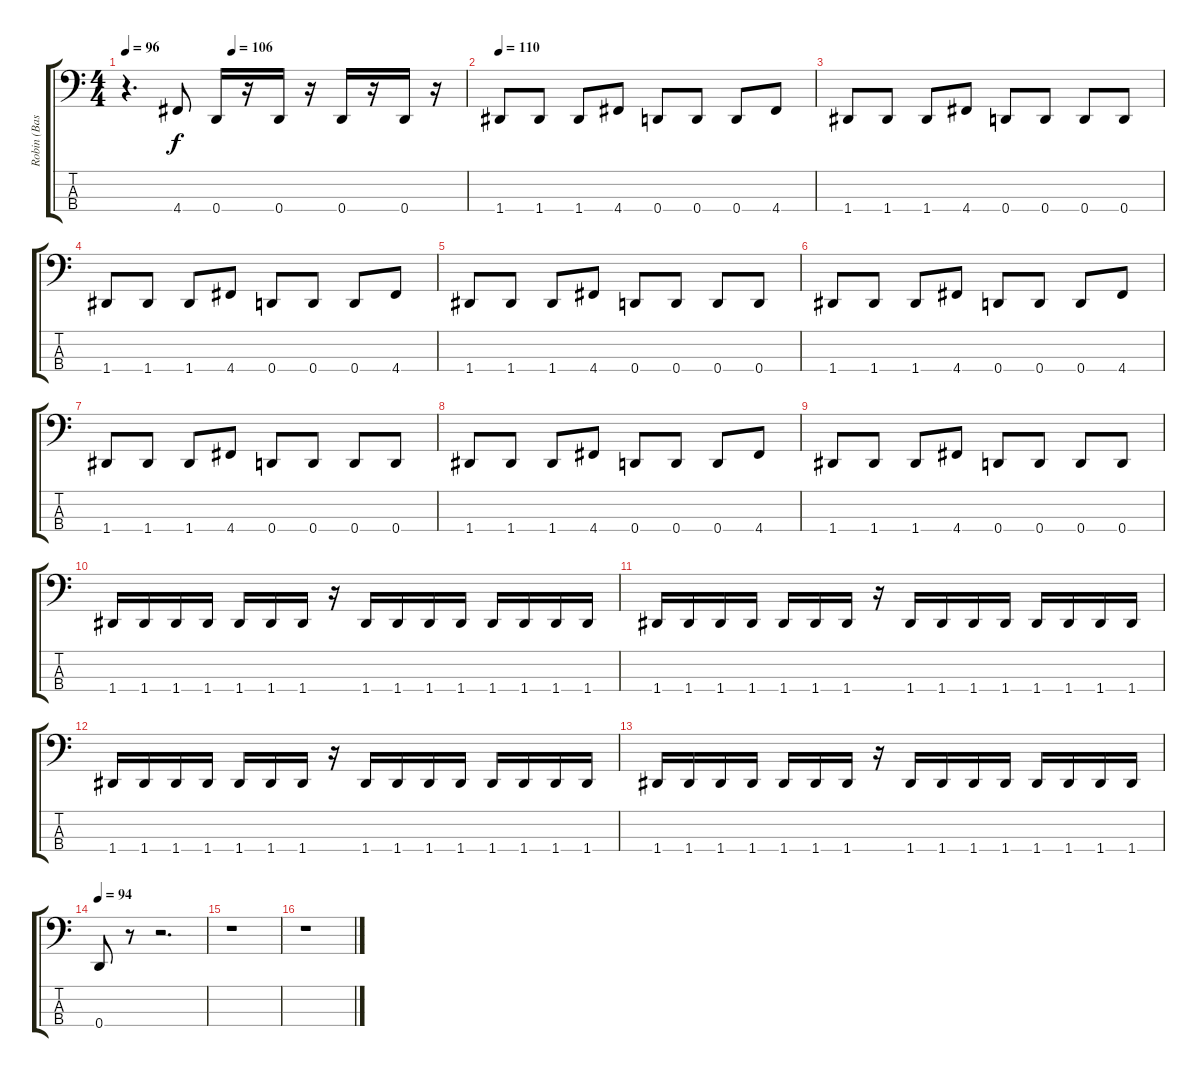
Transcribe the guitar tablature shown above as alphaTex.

\track ("Robin (Bass)" "Robin (Bas") {instrument electricbasspick}
\staff {score tabs}
\tuning (F2 C2 G1 D1) {hide}
\ts (4 4)
\tempo 96
\tempo (106 0.3125)
\clef f4
\ks c
r.4{d dy f} 4.4.8 0.4.16 r.16 0.4.16 r.16 0.4.16 r.16 0.4.16 r.16 |
\tempo 110
1.4.8 1.4.8 1.4.8 4.4.8 0.4.8 0.4.8 0.4.8 4.4.8 |
1.4.8 1.4.8 1.4.8 4.4.8 0.4.8 0.4.8 0.4.8 0.4.8 |
1.4.8 1.4.8 1.4.8 4.4.8 0.4.8 0.4.8 0.4.8 4.4.8 |
1.4.8 1.4.8 1.4.8 4.4.8 0.4.8 0.4.8 0.4.8 0.4.8 |
1.4.8 1.4.8 1.4.8 4.4.8 0.4.8 0.4.8 0.4.8 4.4.8 |
1.4.8 1.4.8 1.4.8 4.4.8 0.4.8 0.4.8 0.4.8 0.4.8 |
1.4.8 1.4.8 1.4.8 4.4.8 0.4.8 0.4.8 0.4.8 4.4.8 |
1.4.8 1.4.8 1.4.8 4.4.8 0.4.8 0.4.8 0.4.8 0.4.8 |
1.4.16 1.4.16 1.4.16 1.4.16 1.4.16 1.4.16 1.4.16 r.16 1.4.16 1.4.16 1.4.16 1.4.16 1.4.16 1.4.16 1.4.16 1.4.16 |
1.4.16 1.4.16 1.4.16 1.4.16 1.4.16 1.4.16 1.4.16 r.16 1.4.16 1.4.16 1.4.16 1.4.16 1.4.16 1.4.16 1.4.16 1.4.16 |
1.4.16 1.4.16 1.4.16 1.4.16 1.4.16 1.4.16 1.4.16 r.16 1.4.16 1.4.16 1.4.16 1.4.16 1.4.16 1.4.16 1.4.16 1.4.16 |
1.4.16 1.4.16 1.4.16 1.4.16 1.4.16 1.4.16 1.4.16 r.16 1.4.16 1.4.16 1.4.16 1.4.16 1.4.16 1.4.16 1.4.16 1.4.16 |
\tempo 94
0.4.8 r.8 r.2{d} |
r.1 |
r.1
